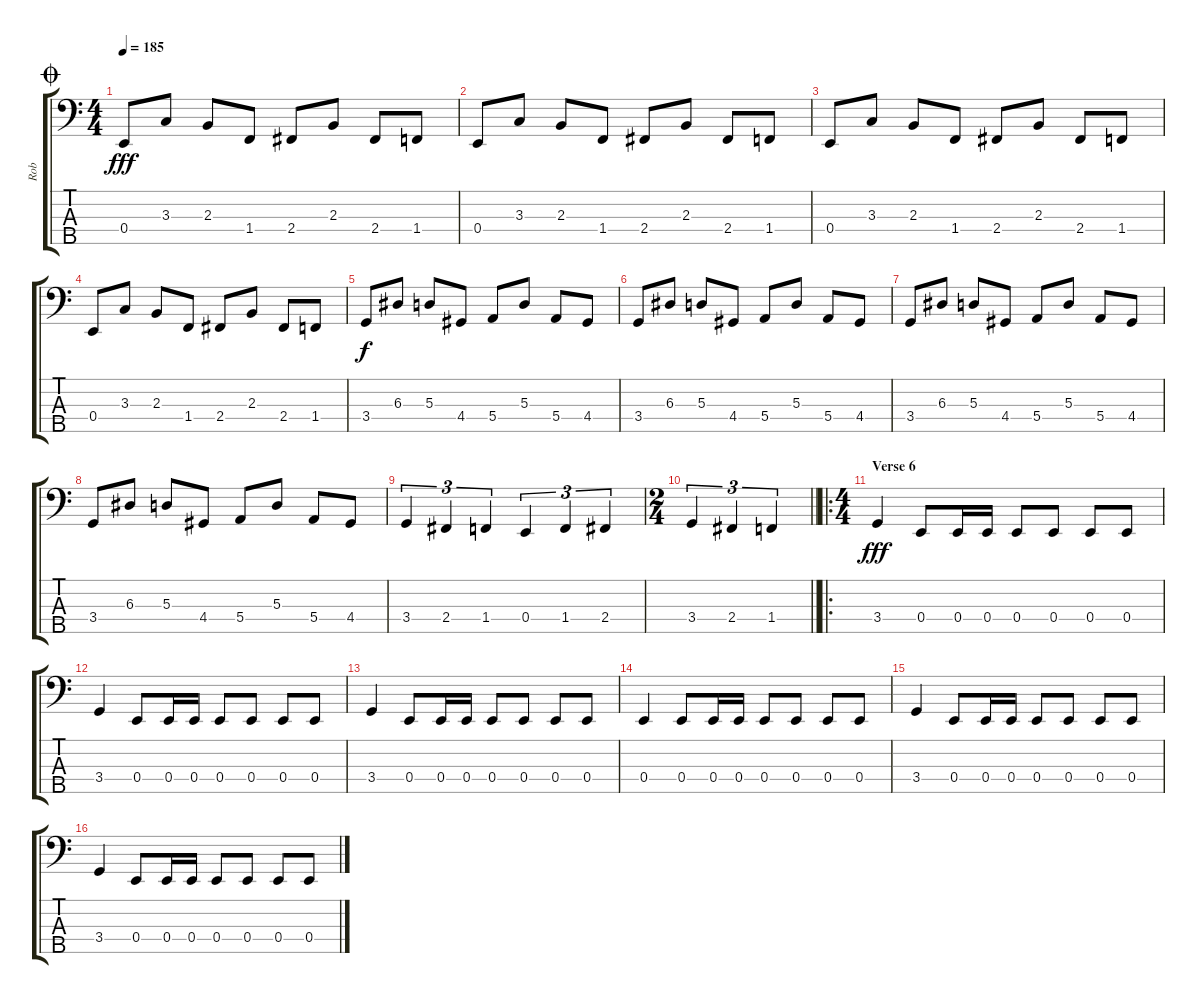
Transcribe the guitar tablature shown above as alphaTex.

\track ("Rob" "Rob") {instrument electricbassfinger}
\staff {score tabs}
\tuning (G2 D2 A1 E1 B0) {hide}
\ts (4 4)
\section ("" "")
\jump coda
\tempo 185
\clef f4
\ks c
0.4.8{dy fff} 3.3.8 2.3.8 1.4.8 2.4.8 2.3.8 2.4.8 1.4.8 |
0.4.8 3.3.8 2.3.8 1.4.8 2.4.8 2.3.8 2.4.8 1.4.8 |
0.4.8 3.3.8 2.3.8 1.4.8 2.4.8 2.3.8 2.4.8 1.4.8 |
0.4.8 3.3.8 2.3.8 1.4.8 2.4.8 2.3.8 2.4.8 1.4.8 |
3.4.8{dy f} 6.3.8 5.3.8 4.4.8 5.4.8 5.3.8 5.4.8 4.4.8 |
3.4.8 6.3.8 5.3.8 4.4.8 5.4.8 5.3.8 5.4.8 4.4.8 |
3.4.8 6.3.8 5.3.8 4.4.8 5.4.8 5.3.8 5.4.8 4.4.8 |
3.4.8 6.3.8 5.3.8 4.4.8 5.4.8 5.3.8 5.4.8 4.4.8 |
3.4.4{tu (3 2)} 2.4.4{tu (3 2)} 1.4.4{tu (3 2)} 0.4.4{tu (3 2)} 1.4.4{tu (3 2)} 2.4.4{tu (3 2)} |
\ts (2 4)
\barLineRight lightlight
3.4.4{tu (3 2)} 2.4.4{tu (3 2)} 1.4.4{tu (3 2)} |
\ro
\ts (4 4)
\section ("" "Verse 6")
3.4.4{dy fff} 0.4.8 0.4.16 0.4.16 0.4.8 0.4.8 0.4.8 0.4.8 |
3.4.4 0.4.8 0.4.16 0.4.16 0.4.8 0.4.8 0.4.8 0.4.8 |
3.4.4 0.4.8 0.4.16 0.4.16 0.4.8 0.4.8 0.4.8 0.4.8 |
0.4.4 0.4.8 0.4.16 0.4.16 0.4.8 0.4.8 0.4.8 0.4.8 |
3.4.4 0.4.8 0.4.16 0.4.16 0.4.8 0.4.8 0.4.8 0.4.8 |
3.4.4 0.4.8 0.4.16 0.4.16 0.4.8 0.4.8 0.4.8 0.4.8
